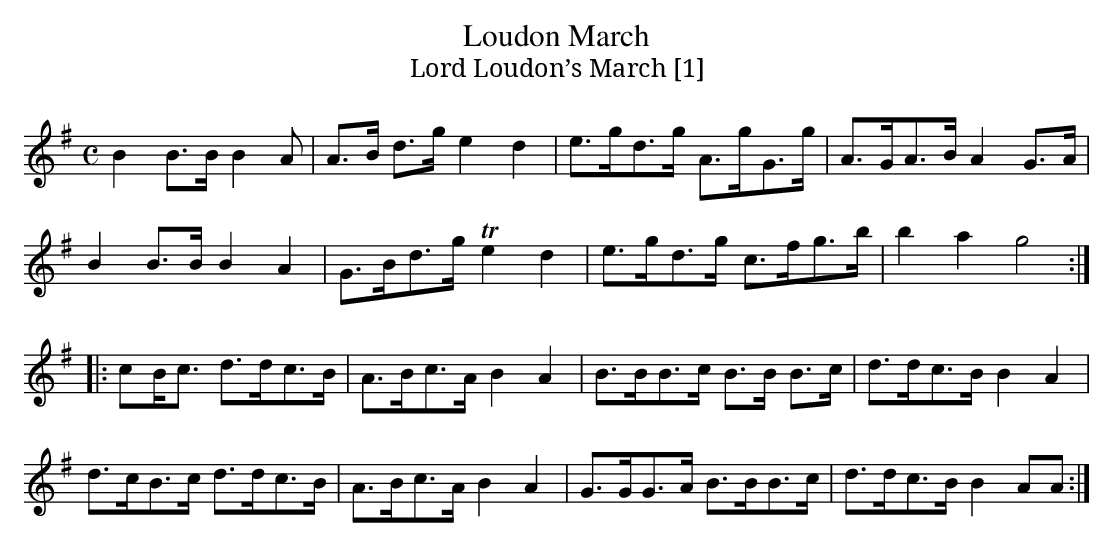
X:1
T: Loudon March
T:Lord Loudon’s March [1]
M:C
L:1/8
K:G
B2 B>B B2 A|A>B d>g e2d2|e>gd>g A>gG>g|A>GA>B A2 G>A|
B2 B>B B2A2|G>Bd>g Te2d2|e>gd>g c>fg>b |b2a2g4:|
|:cB<c d>dc>B|A>Bc>A B2A2|B>BB>c B>B B>c|d>dc>B B2A2|
d>cB>c d>dc>B|A>Bc>A B2A2|G>GG>A B>BB>c|d>dc>B B2 AA:|
